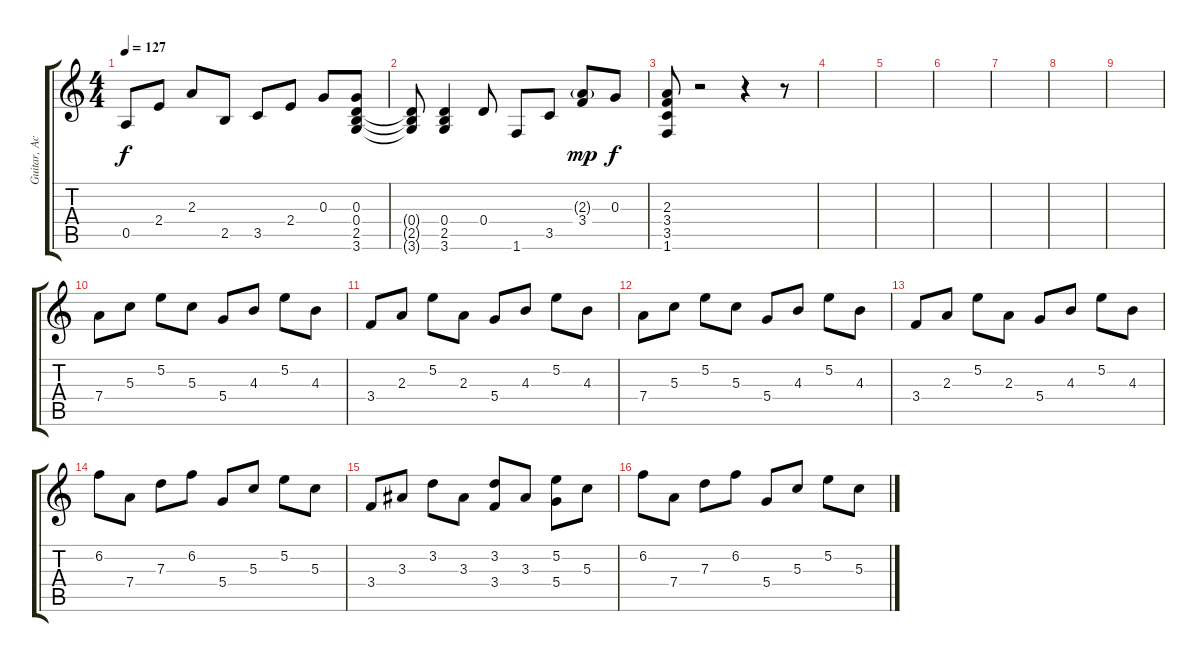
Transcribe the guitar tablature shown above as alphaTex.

\track ("Guitar, Acoustic" "Guitar, Ac") {instrument acousticguitarsteel}
\staff {score tabs}
\tuning (E4 B3 G3 D3 A2 E2) {hide}
\ts (4 4)
\tempo 127
\clef g2
\ks c
0.5.8{dy f} 2.4.8 2.3.8 2.5.8 3.5.8 2.4.8 0.3.8 (0.3 0.4 2.5 3.6).8 |
(0.4{t} 2.5{t} 3.6{t}).8 (0.4 2.5 3.6).4 0.4.8 1.6.8 3.5.8 (2.3{g} 3.4).8{dy mp} 0.3.8{dy f} |
(2.3 3.4 3.5 1.6).8 r.2 r.4 r.8 |
|
|
|
|
|
|
7.4.8 5.3.8 5.2.8 5.3.8 5.4.8 4.3.8 5.2.8 4.3.8 |
3.4.8 2.3.8 5.2.8 2.3.8 5.4.8 4.3.8 5.2.8 4.3.8 |
7.4.8 5.3.8 5.2.8 5.3.8 5.4.8 4.3.8 5.2.8 4.3.8 |
3.4.8 2.3.8 5.2.8 2.3.8 5.4.8 4.3.8 5.2.8 4.3.8 |
6.2.8 7.4.8 7.3.8 6.2.8 5.4.8 5.3.8 5.2.8 5.3.8 |
3.4.8 3.3.8 3.2.8 3.3.8 (3.2 3.4).8 3.3.8 (5.2 5.4).8 5.3.8 |
6.2.8 7.4.8 7.3.8 6.2.8 5.4.8 5.3.8 5.2.8 5.3.8
